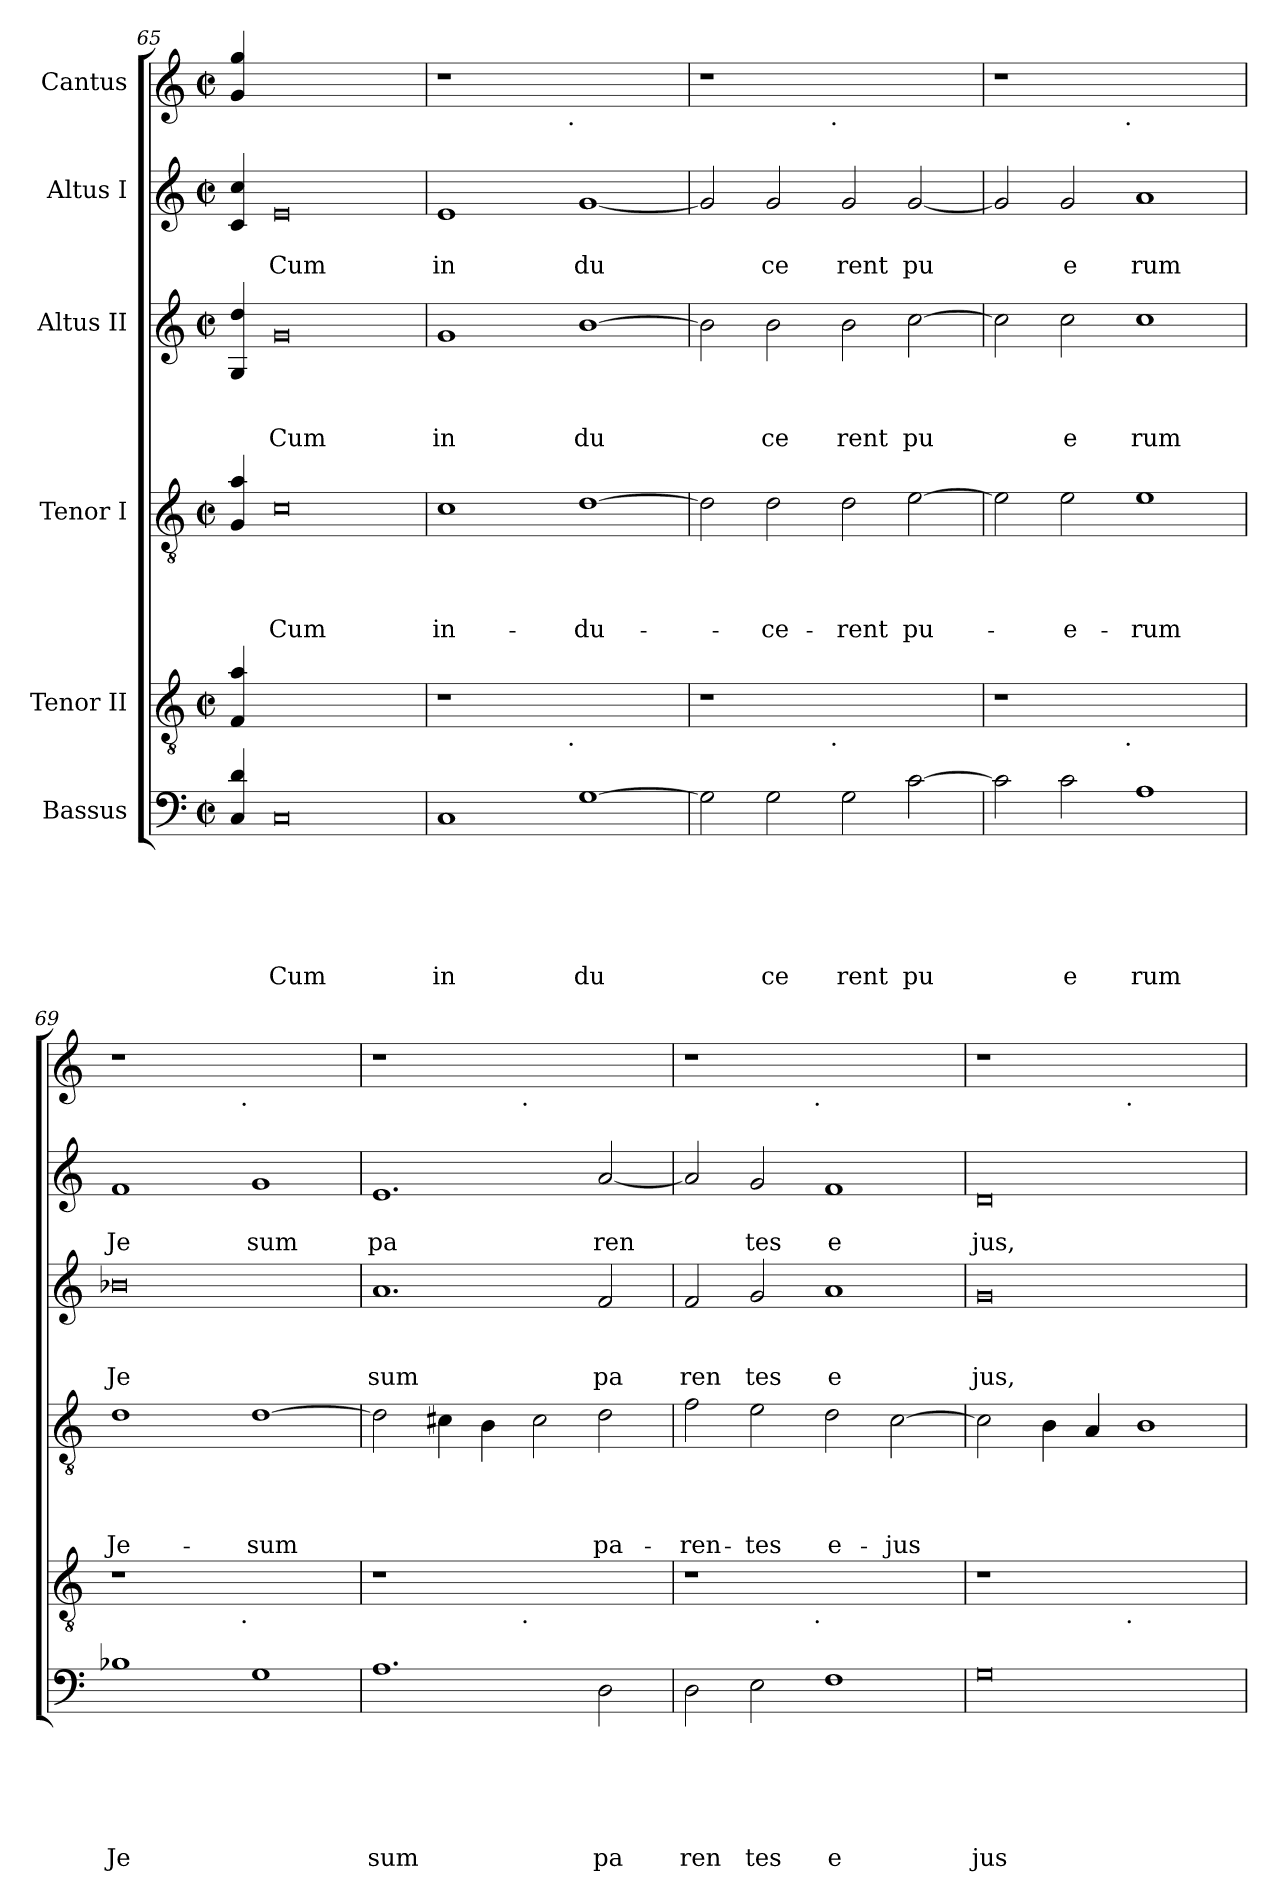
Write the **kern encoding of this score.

**kern	**text	**text	**text	**text	**text	**text	**kern	**text	**kern	**text	**text	**text	**text	**kern	**text	**text	**text	**kern	**text	**text	**kern
*part6	*part6	*part6	*part6	*part6	*part6	*part6	*part5	*part5	*part4	*part4	*part4	*part4	*part4	*part3	*part3	*part3	*part3	*part2	*part2	*part2	*part1
*staff6	*staff6	*staff6	*staff6	*staff6	*staff6	*staff6	*staff5	*staff5	*staff4	*staff4	*staff4	*staff4	*staff4	*staff3	*staff3	*staff3	*staff3	*staff2	*staff2	*staff2	*staff1
*I"Bassus	*	*	*	*	*	*	*I"Tenor II	*	*I"Tenor I	*	*	*	*	*I"Altus II	*	*	*	*I"Altus I	*	*	*I"Cantus
!!LO:PB:g=z
*clefF4	*	*	*	*	*	*	*clefGv2	*	*clefGv2	*	*	*	*	*clefG2	*	*	*	*clefG2	*	*	*clefG2
*k[]	*	*	*	*	*	*	*k[]	*	*k[]	*	*	*	*	*k[]	*	*	*	*k[]	*	*	*k[]
*C:	*	*	*	*	*	*	*C:	*	*C:	*	*	*	*	*C:	*	*	*	*C:	*	*	*C:
*M2/2	*	*	*	*	*	*	*M2/2	*	*M2/2	*	*	*	*	*M2/2	*	*	*	*M2/2	*	*	*M2/2
*met(c|)	*	*	*	*	*	*	*met(c|)	*	*met(c|)	*	*	*	*	*met(c|)	*	*	*	*met(c|)	*	*	*met(c|)
=65	=65	=65	=65	=65	=65	=65	=65	=65	=65	=65	=65	=65	=65	=65	=65	=65	=65	=65	=65	=65	=65
4C/ 4d/	.	.	.	.	.	.	4F/ 4a/	.	4G/ 4a/	.	.	.	.	4G/ 4dd/	.	.	.	4c/ 4cc/	.	.	4g/ 4gg/
!	!	!	!	!	!	!LO:LY:b	!	!	!	!	!	!	!LO:LY:b	!	!	!	!LO:LY:b	!	!	!LO:LY:b	!
0C	.	.	.	.	.	Cum	0ryy	.	0c	.	.	.	Cum	0g	.	.	Cum	0e	.	Cum	0ryy
=66	=66	=66	=66	=66	=66	=66	=66	=66	=66	=66	=66	=66	=66	=66	=66	=66	=66	=66	=66	=66	=66
!	!	!	!	!	!	!LO:LY:b	!	!	!	!	!	!	!LO:LY:b	!	!	!	!LO:LY:b	!	!	!LO:LY:b	!
*	*	*	*	*	*	*	*^	*	*	*	*	*	*	*	*	*	*	*	*	*	*^
1C	.	.	.	.	.	in	1r	2ryy	.	1c	.	.	.	in-	1g	.	.	in	1e	.	in	1r	2ryy
.	.	.	.	.	.	.	.	4...ryy	.	.	.	.	.	.	.	.	.	.	.	.	.	.	4...ryy
!	!	!	!	!	!	!	!	!	!	!	!	!	!	!	!	!	!	!	!	!	!	!	!LO:TX:b:t=.
!	!	!	!	!	!	!	!	!LO:TX:b:t=.	!	!	!	!	!	!	!	!	!	!	!	!	!	!	!
.	.	.	.	.	.	.	.	1ryy	.	.	.	.	.	.	.	.	.	.	.	.	.	.	1ryy
!	!	!	!	!	!	!LO:LY:b	!	!	!	!	!	!	!	!LO:LY:b	!	!	!	!LO:LY:b	!	!	!LO:LY:b	!	!
[>1G	.	.	.	.	.	du	1ryy	.	.	[>1d	.	.	.	-du-	[>1b	.	.	du	[<1g	.	du	1ryy	.
.	.	.	.	.	.	.	.	32ryy	.	.	.	.	.	.	.	.	.	.	.	.	.	.	32ryy
=67	=67	=67	=67	=67	=67	=67	=67	=67	=67	=67	=67	=67	=67	=67	=67	=67	=67	=67	=67	=67	=67	=67	=67
2G\]	.	.	.	.	.	.	1r	2ryy	.	2d\]	.	.	.	.	2b\]	.	.	.	2g/]	.	.	1r	2ryy
!	!	!	!	!	!	!LO:LY:b	!	!	!	!	!	!	!	!LO:LY:b	!	!	!	!LO:LY:b	!	!	!LO:LY:b	!	!
2G\	.	.	.	.	.	ce	.	4...ryy	.	2d\	.	.	.	-ce-	2b\	.	.	ce	2g/	.	ce	.	4...ryy
!	!	!	!	!	!	!	!	!	!	!	!	!	!	!	!	!	!	!	!	!	!	!	!LO:TX:b:t=.
!	!	!	!	!	!	!	!	!LO:TX:b:t=.	!	!	!	!	!	!	!	!	!	!	!	!	!	!	!
.	.	.	.	.	.	.	.	1ryy	.	.	.	.	.	.	.	.	.	.	.	.	.	.	1ryy
!	!	!	!	!	!	!LO:LY:b	!	!	!	!	!	!	!	!LO:LY:b	!	!	!	!LO:LY:b	!	!	!LO:LY:b	!	!
2G\	.	.	.	.	.	rent	1ryy	.	.	2d\	.	.	.	-rent	2b\	.	.	rent	2g/	.	rent	1ryy	.
!	!	!	!	!	!	!LO:LY:b	!	!	!	!	!	!	!	!LO:LY:b	!	!	!	!LO:LY:b	!	!	!LO:LY:b	!	!
[>2c\	.	.	.	.	.	pu	.	.	.	[>2e\	.	.	.	pu-	[>2cc\	.	.	pu	[<2g/	.	pu	.	.
.	.	.	.	.	.	.	.	32ryy	.	.	.	.	.	.	.	.	.	.	.	.	.	.	32ryy
=68	=68	=68	=68	=68	=68	=68	=68	=68	=68	=68	=68	=68	=68	=68	=68	=68	=68	=68	=68	=68	=68	=68	=68
2c\]	.	.	.	.	.	.	1r	2ryy	.	2e\]	.	.	.	.	2cc\]	.	.	.	2g/]	.	.	1r	2ryy
!	!	!	!	!	!	!LO:LY:b	!	!	!	!	!	!	!	!LO:LY:b	!	!	!	!LO:LY:b	!	!	!LO:LY:b	!	!
2c\	.	.	.	.	.	e	.	4...ryy	.	2e\	.	.	.	-e-	2cc\	.	.	e	2g/	.	e	.	4...ryy
!	!	!	!	!	!	!	!	!	!	!	!	!	!	!	!	!	!	!	!	!	!	!	!LO:TX:b:t=.
!	!	!	!	!	!	!	!	!LO:TX:b:t=.	!	!	!	!	!	!	!	!	!	!	!	!	!	!	!
.	.	.	.	.	.	.	.	1ryy	.	.	.	.	.	.	.	.	.	.	.	.	.	.	1ryy
!	!	!	!	!	!	!LO:LY:b	!	!	!	!	!	!	!	!LO:LY:b	!	!	!	!LO:LY:b	!	!	!LO:LY:b	!	!
1A	.	.	.	.	.	rum	1ryy	.	.	1e	.	.	.	-rum	1cc	.	.	rum	1a	.	rum	1ryy	.
.	.	.	.	.	.	.	.	32ryy	.	.	.	.	.	.	.	.	.	.	.	.	.	.	32ryy
=69	=69	=69	=69	=69	=69	=69	=69	=69	=69	=69	=69	=69	=69	=69	=69	=69	=69	=69	=69	=69	=69	=69	=69
!	!	!	!	!	!	!LO:LY:b	!	!	!	!	!	!	!	!LO:LY:b	!	!	!	!LO:LY:b	!	!	!LO:LY:b	!	!
1B-X	.	.	.	.	.	Je	1r	2ryy	.	1d	.	.	.	Je-	0b-X	.	.	Je	1f	.	Je	1r	2ryy
.	.	.	.	.	.	.	.	4...ryy	.	.	.	.	.	.	.	.	.	.	.	.	.	.	4...ryy
!	!	!	!	!	!	!	!	!	!	!	!	!	!	!	!	!	!	!	!	!	!	!	!LO:TX:b:t=.
!	!	!	!	!	!	!	!	!LO:TX:b:t=.	!	!	!	!	!	!	!	!	!	!	!	!	!	!	!
.	.	.	.	.	.	.	.	1ryy	.	.	.	.	.	.	.	.	.	.	.	.	.	.	1ryy
!	!	!	!	!	!	!	!	!	!	!	!	!	!	!LO:LY:b	!	!	!	!	!	!	!LO:LY:b	!	!
1G	.	.	.	.	.	.	1ryy	.	.	[>1d	.	.	.	-sum	.	.	.	.	1g	.	sum	1ryy	.
.	.	.	.	.	.	.	.	32ryy	.	.	.	.	.	.	.	.	.	.	.	.	.	.	32ryy
=70	=70	=70	=70	=70	=70	=70	=70	=70	=70	=70	=70	=70	=70	=70	=70	=70	=70	=70	=70	=70	=70	=70	=70
!	!	!	!	!	!	!LO:LY:b	!	!	!	!	!	!	!	!	!	!	!	!LO:LY:b	!	!	!LO:LY:b	!	!
1.A	.	.	.	.	.	sum	1r	2ryy	.	2d\]	.	.	.	.	1.a	.	.	sum	1.e	.	pa	1r	2ryy
.	.	.	.	.	.	.	.	4...ryy	.	4c#X\	.	.	.	.	.	.	.	.	.	.	.	.	4...ryy
.	.	.	.	.	.	.	.	.	.	4B\	.	.	.	.	.	.	.	.	.	.	.	.	.
!	!	!	!	!	!	!	!	!	!	!	!	!	!	!	!	!	!	!	!	!	!	!	!LO:TX:b:t=.
!	!	!	!	!	!	!	!	!LO:TX:b:t=.	!	!	!	!	!	!	!	!	!	!	!	!	!	!	!
.	.	.	.	.	.	.	.	1ryy	.	.	.	.	.	.	.	.	.	.	.	.	.	.	1ryy
.	.	.	.	.	.	.	1ryy	.	.	2c#\	.	.	.	.	.	.	.	.	.	.	.	1ryy	.
!	!	!	!	!	!	!LO:LY:b	!	!	!	!	!	!	!	!LO:LY:b	!	!	!	!LO:LY:b	!	!	!LO:LY:b	!	!
2D\	.	.	.	.	.	pa	.	.	.	2d\	.	.	.	pa-	2f/	.	.	pa	[<2a/	.	ren	.	.
.	.	.	.	.	.	.	.	32ryy	.	.	.	.	.	.	.	.	.	.	.	.	.	.	32ryy
=71	=71	=71	=71	=71	=71	=71	=71	=71	=71	=71	=71	=71	=71	=71	=71	=71	=71	=71	=71	=71	=71	=71	=71
!	!	!	!	!	!	!LO:LY:b	!	!	!	!	!	!	!	!LO:LY:b	!	!	!	!LO:LY:b	!	!	!	!	!
2D\	.	.	.	.	.	ren	1r	2ryy	.	2f\	.	.	.	-ren-	2f/	.	.	ren	2a/]	.	.	1r	2ryy
!	!	!	!	!	!	!LO:LY:b	!	!	!	!	!	!	!	!LO:LY:b	!	!	!	!LO:LY:b	!	!	!LO:LY:b	!	!
2E\	.	.	.	.	.	tes	.	4...ryy	.	2e\	.	.	.	-tes	2g/	.	.	tes	2g/	.	tes	.	4...ryy
!	!	!	!	!	!	!	!	!	!	!	!	!	!	!	!	!	!	!	!	!	!	!	!LO:TX:b:t=.
!	!	!	!	!	!	!	!	!LO:TX:b:t=.	!	!	!	!	!	!	!	!	!	!	!	!	!	!	!
.	.	.	.	.	.	.	.	1ryy	.	.	.	.	.	.	.	.	.	.	.	.	.	.	1ryy
!	!	!	!	!	!	!LO:LY:b	!	!	!	!	!	!	!	!LO:LY:b	!	!	!	!LO:LY:b	!	!	!LO:LY:b	!	!
1F	.	.	.	.	.	e	1ryy	.	.	2d\	.	.	.	e-	1a	.	.	e	1f	.	e	1ryy	.
!	!	!	!	!	!	!	!	!	!	!	!	!	!	!LO:LY:b	!	!	!	!	!	!	!	!	!
.	.	.	.	.	.	.	.	.	.	[<2c\	.	.	.	-jus	.	.	.	.	.	.	.	.	.
.	.	.	.	.	.	.	.	32ryy	.	.	.	.	.	.	.	.	.	.	.	.	.	.	32ryy
!!LO:LB:g=z	!!
=72	=72	=72	=72	=72	=72	=72	=72	=72	=72	=72	=72	=72	=72	=72	=72	=72	=72	=72	=72	=72	=72	=72	=72
!	!	!	!	!	!	!LO:LY:b	!	!	!	!	!	!	!	!	!	!	!	!LO:LY:b	!	!	!LO:LY:b	!	!
0G	.	.	.	.	.	jus	1r	2ryy	.	2c\]	.	.	.	.	0g	.	.	jus,	0d	.	jus,	1r	2ryy
.	.	.	.	.	.	.	.	4...ryy	.	4B\	.	.	.	.	.	.	.	.	.	.	.	.	4...ryy
.	.	.	.	.	.	.	.	.	.	4A/	.	.	.	.	.	.	.	.	.	.	.	.	.
!	!	!	!	!	!	!	!	!	!	!	!	!	!	!	!	!	!	!	!	!	!	!	!LO:TX:b:t=.
!	!	!	!	!	!	!	!	!LO:TX:b:t=.	!	!	!	!	!	!	!	!	!	!	!	!	!	!	!
.	.	.	.	.	.	.	.	1ryy	.	.	.	.	.	.	.	.	.	.	.	.	.	.	1ryy
.	.	.	.	.	.	.	1ryy	.	.	1B	.	.	.	.	.	.	.	.	.	.	.	1ryy	.
.	.	.	.	.	.	.	.	32ryy	.	.	.	.	.	.	.	.	.	.	.	.	.	.	32ryy
*	*	*	*	*	*	*	*v	*v	*	*	*	*	*	*	*	*	*	*	*	*	*	*v	*v
=	=	=	=	=	=	=	=	=	=	=	=	=	=	=	=	=	=	=	=	=	=
*-	*-	*-	*-	*-	*-	*-	*-	*-	*-	*-	*-	*-	*-	*-	*-	*-	*-	*-	*-	*-	*-
